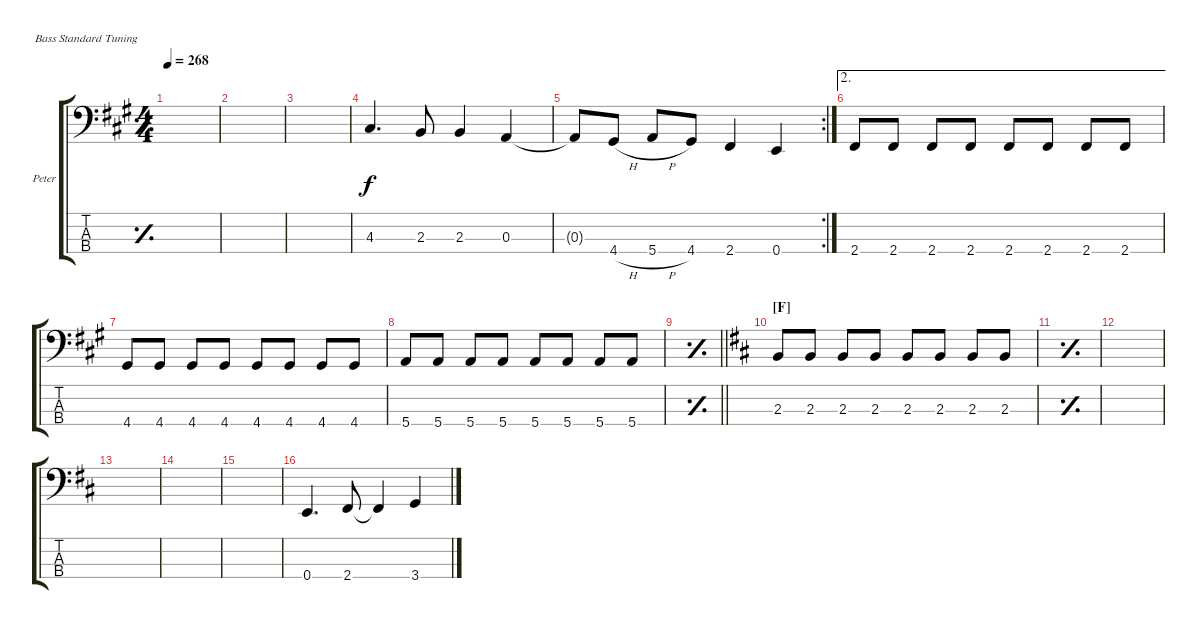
\defaultSystemsLayout 4
\bracketExtendMode groupsimilarinstruments
\firstSystemTrackNameOrientation horizontal
\otherSystemsTrackNameOrientation horizontal
\track ("Peter Baltes" "Peter") {instrument electricbassfinger}
\staff {score tabs}
\tuning (G2 D2 A1 E1)
\ts (4 4)
\tempo 268
\clef f4
\simile simple
\ks a
|
|
|
4.3.4{d} 2.3.8 2.3.4 0.3.4 |
\rc 2
0.3{t}.8 4.4{h}.8 5.4{h}.8 4.4.8 2.4.4 0.4.4 |
\ae 2
2.4.8 2.4.8 2.4.8 2.4.8 2.4.8 2.4.8 2.4.8 2.4.8 |
4.4.8 4.4.8 4.4.8 4.4.8 4.4.8 4.4.8 4.4.8 4.4.8 |
5.4.8 5.4.8 5.4.8 5.4.8 5.4.8 5.4.8 5.4.8 5.4.8 |
\simile simple
\barLineRight lightlight
|
\section ("F" "")
\simile none
\ks d
2.3.8 2.3.8 2.3.8 2.3.8 2.3.8 2.3.8 2.3.8 2.3.8 |
\simile simple
|
|
|
|
|
\simile none
0.4.4{d} 2.4.8 2.4{t}.4 3.4.4
